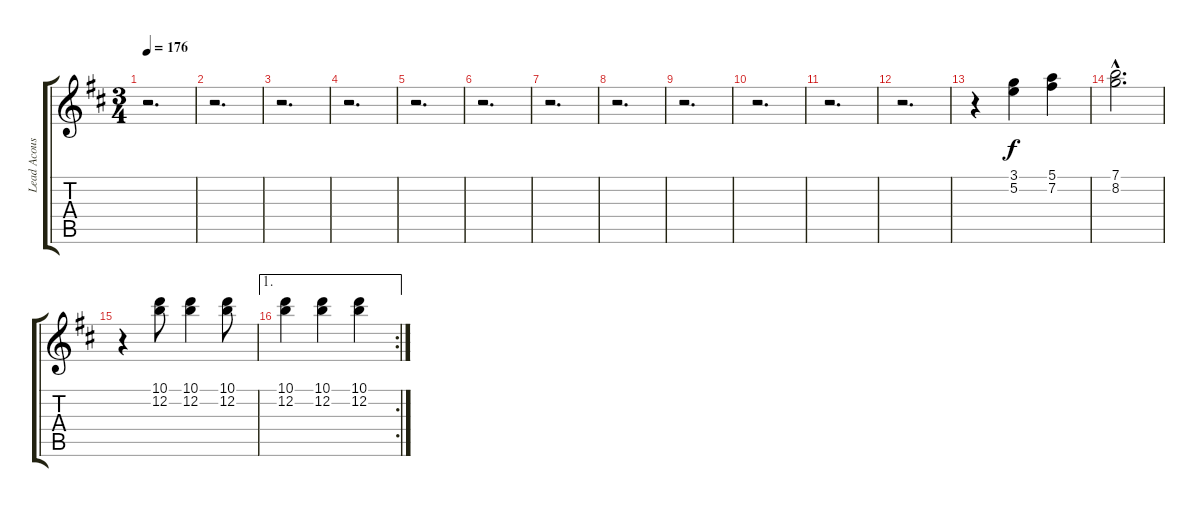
\track ("Lead Acoustic" "Lead Acous") {instrument acousticguitarsteel}
\staff {score tabs}
\tuning (E4 B3 G3 D3 A2 E2) {hide}
\ts (3 4)
\tempo 176
\clef g2
\ks d
r.2{d dy f} |
r.2{d} |
r.2{d} |
r.2{d} |
r.2{d} |
r.2{d} |
r.2{d} |
r.2{d} |
r.2{d} |
r.2{d} |
r.2{d} |
r.2{d} |
r.4 (3.1 5.2).4 (5.1 7.2).4 |
(7.1{hac} 8.2{hac}).2{d} |
r.4 (10.1 12.2).8 (10.1 12.2).4 (10.1 12.2).8 |
\ae 1
\rc 2
(10.1 12.2).4 (10.1 12.2).4 (10.1 12.2).4
